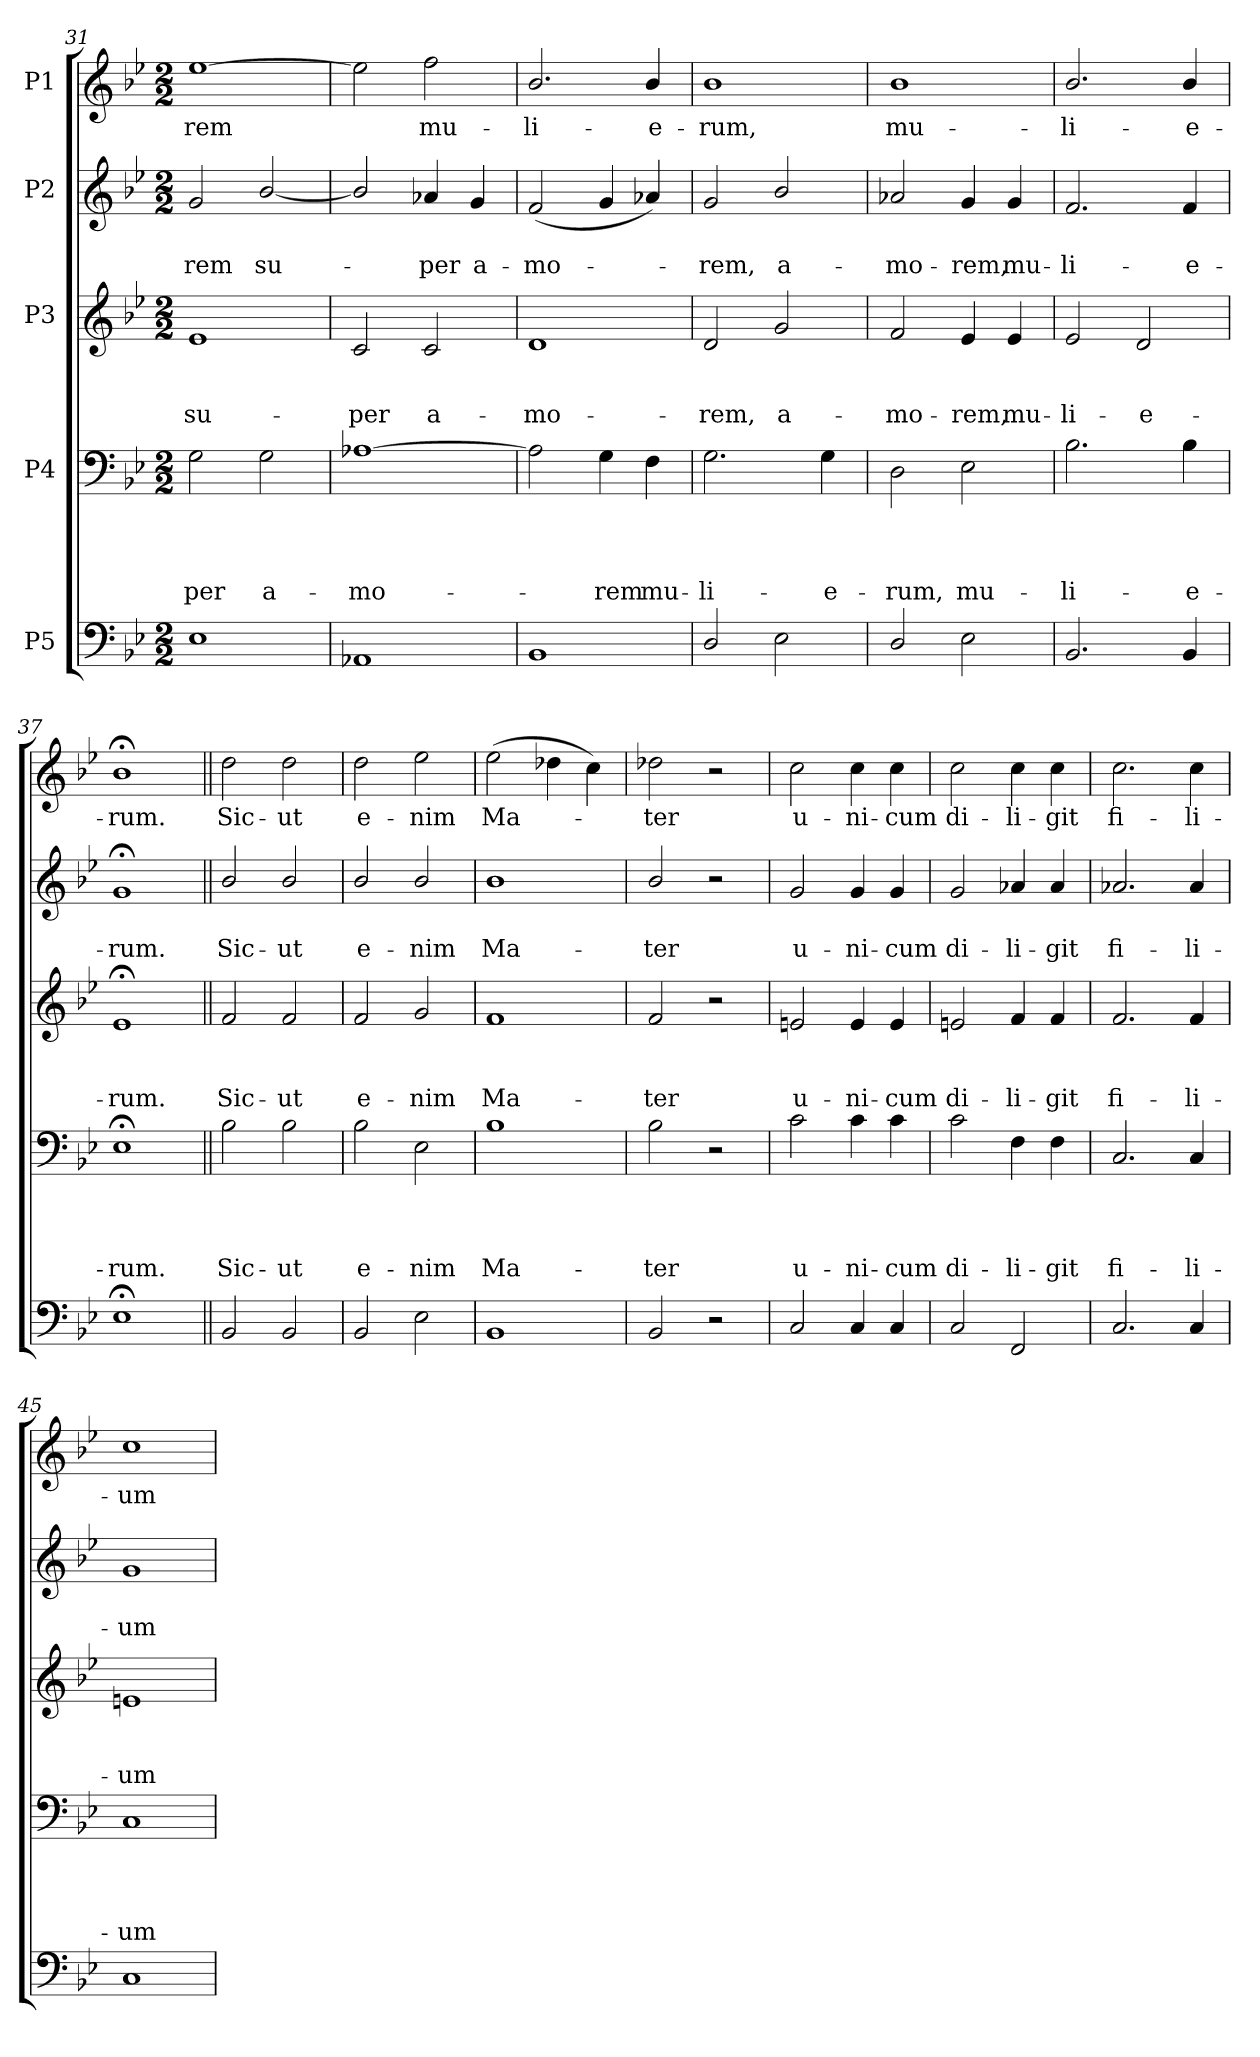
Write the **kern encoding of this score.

**kern	**kern	**text	**text	**text	**text	**kern	**text	**text	**text	**kern	**text	**text	**kern	**text
*part5	*part4	*part4	*part4	*part4	*part4	*part3	*part3	*part3	*part3	*part2	*part2	*part2	*part1	*part1
*staff5	*staff4	*staff4	*staff4	*staff4	*staff4	*staff3	*staff3	*staff3	*staff3	*staff2	*staff2	*staff2	*staff1	*staff1
*I"P5	*I"P4	*	*	*	*	*I"P3	*	*	*	*I"P2	*	*	*I"P1	*
*clefF4	*clefF4	*	*	*	*	*clefG2	*	*	*	*clefG2	*	*	*clefG2	*
*k[b-e-]	*k[b-e-]	*	*	*	*	*k[b-e-]	*	*	*	*k[b-e-]	*	*	*k[b-e-]	*
*B-:	*B-:	*	*	*	*	*B-:	*	*	*	*B-:	*	*	*B-:	*
*M2/2	*M2/2	*	*	*	*	*M2/2	*	*	*	*M2/2	*	*	*M2/2	*
=31	=31	=31	=31	=31	=31	=31	=31	=31	=31	=31	=31	=31	=31	=31
!	!	!	!	!	!LO:LY:b	!	!	!	!LO:LY:b	!	!	!LO:LY:b	!	!LO:LY:b
1E-	2G\	.	.	.	-per	1e-	.	.	su-	2g/	.	-rem	[>1ee-	-rem
!	!	!	!	!	!LO:LY:b	!	!	!	!	!	!	!LO:LY:b	!	!
.	2G\	.	.	.	a-	.	.	.	.	[<2b-/	.	su-	.	.
=32	=32	=32	=32	=32	=32	=32	=32	=32	=32	=32	=32	=32	=32	=32
!	!	!	!	!	!LO:LY:b	!	!	!	!LO:LY:b	!	!	!	!	!
1AA-X	[<1A-X	.	.	.	-mo-	2c/	.	.	-per	2b-/]	.	.	2ee-\]	.
!	!	!	!	!	!	!	!	!	!LO:LY:b	!	!	!LO:LY:b	!	!LO:LY:b
.	.	.	.	.	.	2c/	.	.	a-	4a-X/	.	-per	2ff\	mu-
!	!	!	!	!	!	!	!	!	!	!	!	!LO:LY:b	!	!
.	.	.	.	.	.	.	.	.	.	4g/	.	a-	.	.
=33	=33	=33	=33	=33	=33	=33	=33	=33	=33	=33	=33	=33	=33	=33
!	!	!	!	!	!	!	!	!	!LO:LY:b	!	!	!LO:LY:b	!	!LO:LY:b
1BB-	2A-\]	.	.	.	.	1d	.	.	-mo-	(<2f/	.	-mo-	2.b-/	-li-
!	!	!	!	!	!LO:LY:b	!	!	!	!	!	!	!	!	!
.	4G\	.	.	.	-rem	.	.	.	.	4g/	.	.	.	.
!	!	!	!	!	!LO:LY:b	!	!	!	!	!	!	!	!	!LO:LY:b
.	4F\	.	.	.	mu-	.	.	.	.	4a-X/)	.	.	4b-/	-e-
=34	=34	=34	=34	=34	=34	=34	=34	=34	=34	=34	=34	=34	=34	=34
!	!	!	!	!	!LO:LY:b	!	!	!	!LO:LY:b	!	!	!LO:LY:b	!	!LO:LY:b
2D/	2.G\	.	.	.	-li-	2d/	.	.	-rem,	2g/	.	-rem,	1b-	-rum,
!	!	!	!	!	!	!	!	!	!LO:LY:b	!	!	!LO:LY:b	!	!
2E-\	.	.	.	.	.	2g/	.	.	a-	2b-/	.	a-	.	.
!	!	!	!	!	!LO:LY:b	!	!	!	!	!	!	!	!	!
.	4G\	.	.	.	-e-	.	.	.	.	.	.	.	.	.
!!LO:LB:g=z
=35	=35	=35	=35	=35	=35	=35	=35	=35	=35	=35	=35	=35	=35	=35
!	!	!	!	!	!LO:LY:b	!	!	!	!LO:LY:b	!	!	!LO:LY:b	!	!LO:LY:b
2D/	2D\	.	.	.	-rum,	2f/	.	.	-mo-	2a-X/	.	-mo-	1b-	mu-
!	!	!	!	!	!LO:LY:b	!	!	!	!LO:LY:b	!	!	!LO:LY:b	!	!
2E-\	2E-\	.	.	.	mu-	4e-/	.	.	-rem,	4g/	.	-rem,	.	.
!	!	!	!	!	!	!	!	!	!LO:LY:b	!	!	!LO:LY:b	!	!
.	.	.	.	.	.	4e-/	.	.	mu-	4g/	.	mu-	.	.
=36	=36	=36	=36	=36	=36	=36	=36	=36	=36	=36	=36	=36	=36	=36
!	!	!	!	!	!LO:LY:b	!	!	!	!LO:LY:b	!	!	!LO:LY:b	!	!LO:LY:b
2.BB-/	2.B-\	.	.	.	-li-	2e-/	.	.	-li-	2.f/	.	-li-	2.b-/	-li-
!	!	!	!	!	!	!	!	!	!LO:LY:b	!	!	!	!	!
.	.	.	.	.	.	2d/	.	.	-e-	.	.	.	.	.
!	!	!	!	!	!LO:LY:b	!	!	!	!	!	!	!LO:LY:b	!	!LO:LY:b
4BB-/	4B-\	.	.	.	-e-	.	.	.	.	4f/	.	-e-	4b-/	-e-
=37	=37	=37	=37	=37	=37	=37	=37	=37	=37	=37	=37	=37	=37	=37
!	!	!	!	!	!LO:LY:b	!	!	!	!LO:LY:b	!	!	!LO:LY:b	!	!LO:LY:b
1E-;<	1E-;<	.	.	.	-rum.	1e-;	.	.	-rum.	1g;	.	-rum.	1b-;<	-rum.
=38||	=38||	=38||	=38||	=38||	=38||	=38||	=38||	=38||	=38||	=38||	=38||	=38||	=38||	=38||
!	!	!	!	!	!LO:LY:b	!	!	!	!LO:LY:b	!	!	!LO:LY:b	!	!LO:LY:b
2BB-/	2B-\	.	.	.	Sic-	2f/	.	.	Sic-	2b-/	.	Sic-	2dd\	Sic-
!	!	!	!	!	!LO:LY:b	!	!	!	!LO:LY:b	!	!	!LO:LY:b	!	!LO:LY:b
2BB-/	2B-\	.	.	.	-ut	2f/	.	.	-ut	2b-/	.	-ut	2dd\	-ut
=39	=39	=39	=39	=39	=39	=39	=39	=39	=39	=39	=39	=39	=39	=39
!	!	!	!	!	!LO:LY:b	!	!	!	!LO:LY:b	!	!	!LO:LY:b	!	!LO:LY:b
2BB-/	2B-\	.	.	.	e-	2f/	.	.	e-	2b-/	.	e-	2dd\	e-
!	!	!	!	!	!LO:LY:b	!	!	!	!LO:LY:b	!	!	!LO:LY:b	!	!LO:LY:b
2E-\	2E-\	.	.	.	-nim	2g/	.	.	-nim	2b-/	.	-nim	2ee-\	-nim
=40	=40	=40	=40	=40	=40	=40	=40	=40	=40	=40	=40	=40	=40	=40
!	!	!	!	!	!LO:LY:b	!	!	!	!LO:LY:b	!	!	!LO:LY:b	!	!LO:LY:b
1BB-	1B-	.	.	.	Ma-	1f	.	.	Ma-	1b-	.	Ma-	(>2ee-\	Ma-
.	.	.	.	.	.	.	.	.	.	.	.	.	4dd-X\	.
.	.	.	.	.	.	.	.	.	.	.	.	.	4cc\)	.
=41	=41	=41	=41	=41	=41	=41	=41	=41	=41	=41	=41	=41	=41	=41
!	!	!	!	!	!LO:LY:b	!	!	!	!LO:LY:b	!	!	!LO:LY:b	!	!LO:LY:b
2BB-/	2B-\	.	.	.	-ter	2f/	.	.	-ter	2b-/	.	-ter	2dd-X\	-ter
2r	2r	.	.	.	.	2r	.	.	.	2r	.	.	2r	.
=42	=42	=42	=42	=42	=42	=42	=42	=42	=42	=42	=42	=42	=42	=42
!	!	!	!	!	!LO:LY:b	!	!	!	!LO:LY:b	!	!	!LO:LY:b	!	!LO:LY:b
2C/	2c\	.	.	.	u-	2en/	.	.	u-	2g/	.	u-	2cc\	u-
!	!	!	!	!	!LO:LY:b	!	!	!	!LO:LY:b	!	!	!LO:LY:b	!	!LO:LY:b
4C/	4c\	.	.	.	-ni-	4e/	.	.	-ni-	4g/	.	-ni-	4cc\	-ni-
!	!	!	!	!	!LO:LY:b	!	!	!	!LO:LY:b	!	!	!LO:LY:b	!	!LO:LY:b
4C/	4c\	.	.	.	-cum	4e/	.	.	-cum	4g/	.	-cum	4cc\	-cum
!!LO:LB:g=z
=43	=43	=43	=43	=43	=43	=43	=43	=43	=43	=43	=43	=43	=43	=43
!	!	!	!	!	!LO:LY:b	!	!	!	!LO:LY:b	!	!	!LO:LY:b	!	!LO:LY:b
2C/	2c\	.	.	.	di-	2en/	.	.	di-	2g/	.	di-	2cc\	di-
!	!	!	!	!	!LO:LY:b	!	!	!	!LO:LY:b	!	!	!LO:LY:b	!	!LO:LY:b
2FF/	4F\	.	.	.	-li-	4f/	.	.	-li-	4a-X/	.	-li-	4cc\	-li-
!	!	!	!	!	!LO:LY:b	!	!	!	!LO:LY:b	!	!	!LO:LY:b	!	!LO:LY:b
.	4F\	.	.	.	-git	4f/	.	.	-git	4a-/	.	-git	4cc\	-git
=44	=44	=44	=44	=44	=44	=44	=44	=44	=44	=44	=44	=44	=44	=44
!	!	!	!	!	!LO:LY:b	!	!	!	!LO:LY:b	!	!	!LO:LY:b	!	!LO:LY:b
2.C/	2.C/	.	.	.	fi-	2.f/	.	.	fi-	2.a-X/	.	fi-	2.cc\	fi-
!	!	!	!	!	!LO:LY:b	!	!	!	!LO:LY:b	!	!	!LO:LY:b	!	!LO:LY:b
4C/	4C/	.	.	.	-li-	4f/	.	.	-li-	4a-/	.	-li-	4cc\	-li-
=45	=45	=45	=45	=45	=45	=45	=45	=45	=45	=45	=45	=45	=45	=45
!	!	!	!	!	!LO:LY:b	!	!	!	!LO:LY:b	!	!	!LO:LY:b	!	!LO:LY:b
1C	1C	.	.	.	-um	1en	.	.	-um	1g	.	-um	1cc	-um
=	=	=	=	=	=	=	=	=	=	=	=	=	=	=
*-	*-	*-	*-	*-	*-	*-	*-	*-	*-	*-	*-	*-	*-	*-
